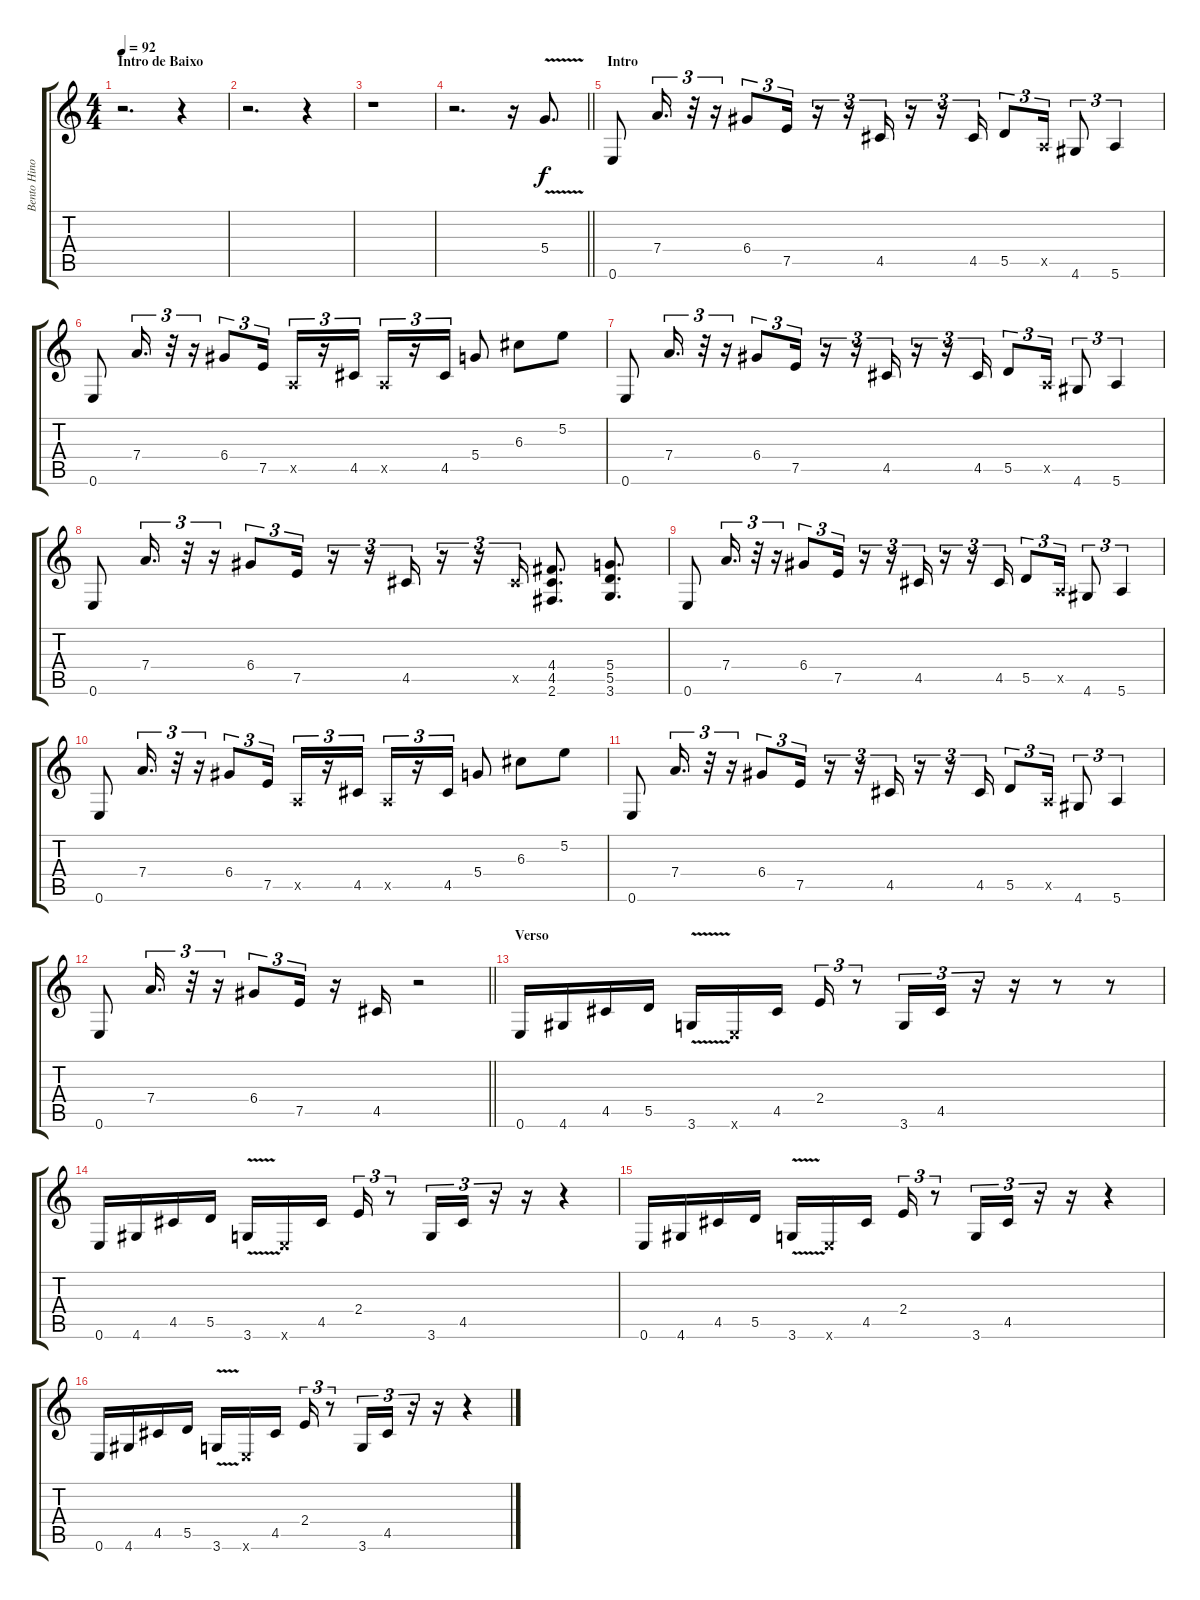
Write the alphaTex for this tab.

\track ("Bento Hinoto" "Bento Hino") {instrument distortionguitar}
\staff {score tabs}
\tuning (E4 B3 G3 D3 A2 E2) {hide}
\ts (4 4)
\section ("" "Intro de Baixo")
\tempo 92
\clef g2
\ks c
r.2{d dy f instrument distortionguitar} r.4 |
r.2{d} r.4 |
r.1 |
\barLineRight lightlight
r.2{d} r.16 5.4{v}.8{d} |
\section ("" "Intro")
0.6.8 7.4.16{d tu (3 2)} r.32{tu (3 2)} r.16{tu (3 2)} 6.4.8{tu (3 2)} 7.5.16{tu (3 2)} r.16{tu (3 2)} r.16{tu (3 2)} 4.5.16{tu (3 2)} r.16{tu (3 2)} r.16{tu (3 2)} 4.5.16{tu (3 2)} 5.5.8{tu (3 2)} 0.5{x}.16{tu (3 2)} 4.6.8{tu (3 2)} 5.6.4{tu (3 2)} |
0.6.8 7.4.16{d tu (3 2)} r.32{tu (3 2)} r.16{tu (3 2)} 6.4.8{tu (3 2)} 7.5.16{tu (3 2)} 0.5{x}.16{tu (3 2)} r.16{tu (3 2)} 4.5.16{tu (3 2)} 0.5{x}.16{tu (3 2)} r.16{tu (3 2)} 4.5.16{tu (3 2)} 5.4.8 6.3.8 5.2.8 |
0.6.8 7.4.16{d tu (3 2)} r.32{tu (3 2)} r.16{tu (3 2)} 6.4.8{tu (3 2)} 7.5.16{tu (3 2)} r.16{tu (3 2)} r.16{tu (3 2)} 4.5.16{tu (3 2)} r.16{tu (3 2)} r.16{tu (3 2)} 4.5.16{tu (3 2)} 5.5.8{tu (3 2)} 0.5{x}.16{tu (3 2)} 4.6.8{tu (3 2)} 5.6.4{tu (3 2)} |
0.6.8 7.4.16{d tu (3 2)} r.32{tu (3 2)} r.16{tu (3 2)} 6.4.8{tu (3 2)} 7.5.16{tu (3 2)} r.16{tu (3 2)} r.16{tu (3 2)} 4.5.16{tu (3 2)} r.16{tu (3 2)} r.16{tu (3 2)} 4.5{x}.16{tu (3 2)} (4.4 4.5 2.6).8{d} (5.4 5.5 3.6).8{d} |
0.6.8 7.4.16{d tu (3 2)} r.32{tu (3 2)} r.16{tu (3 2)} 6.4.8{tu (3 2)} 7.5.16{tu (3 2)} r.16{tu (3 2)} r.16{tu (3 2)} 4.5.16{tu (3 2)} r.16{tu (3 2)} r.16{tu (3 2)} 4.5.16{tu (3 2)} 5.5.8{tu (3 2)} 0.5{x}.16{tu (3 2)} 4.6.8{tu (3 2)} 5.6.4{tu (3 2)} |
0.6.8 7.4.16{d tu (3 2)} r.32{tu (3 2)} r.16{tu (3 2)} 6.4.8{tu (3 2)} 7.5.16{tu (3 2)} 0.5{x}.16{tu (3 2)} r.16{tu (3 2)} 4.5.16{tu (3 2)} 0.5{x}.16{tu (3 2)} r.16{tu (3 2)} 4.5.16{tu (3 2)} 5.4.8 6.3.8 5.2.8 |
0.6.8 7.4.16{d tu (3 2)} r.32{tu (3 2)} r.16{tu (3 2)} 6.4.8{tu (3 2)} 7.5.16{tu (3 2)} r.16{tu (3 2)} r.16{tu (3 2)} 4.5.16{tu (3 2)} r.16{tu (3 2)} r.16{tu (3 2)} 4.5.16{tu (3 2)} 5.5.8{tu (3 2)} 0.5{x}.16{tu (3 2)} 4.6.8{tu (3 2)} 5.6.4{tu (3 2)} |
\barLineRight lightlight
0.6.8 7.4.16{d tu (3 2)} r.32{tu (3 2)} r.16{tu (3 2)} 6.4.8{tu (3 2)} 7.5.16{tu (3 2)} r.16 4.5.16 r.2 |
\section ("" "Verso")
0.6.16 4.6.16 4.5.16 5.5.16 3.6{v}.16 0.6{x}.16 4.5.16{beam splitsecondary} 2.4.16{tu (3 2)} r.8{tu (3 2)} 3.6.16{tu (3 2)} 4.5.16{tu (3 2)} r.16{tu (3 2)} r.16 r.8 r.8 |
0.6.16 4.6.16 4.5.16 5.5.16 3.6{v}.16 0.6{x}.16 4.5.16{beam splitsecondary} 2.4.16{tu (3 2)} r.8{tu (3 2)} 3.6.16{tu (3 2)} 4.5.16{tu (3 2)} r.16{tu (3 2)} r.16 r.4 |
0.6.16 4.6.16 4.5.16 5.5.16 3.6{v}.16 0.6{x}.16 4.5.16{beam splitsecondary} 2.4.16{tu (3 2)} r.8{tu (3 2)} 3.6.16{tu (3 2)} 4.5.16{tu (3 2)} r.16{tu (3 2)} r.16 r.4 |
0.6.16 4.6.16 4.5.16 5.5.16 3.6{v}.16 0.6{x}.16 4.5.16{beam splitsecondary} 2.4.16{tu (3 2)} r.8{tu (3 2)} 3.6.16{tu (3 2)} 4.5.16{tu (3 2)} r.16{tu (3 2)} r.16 r.4
